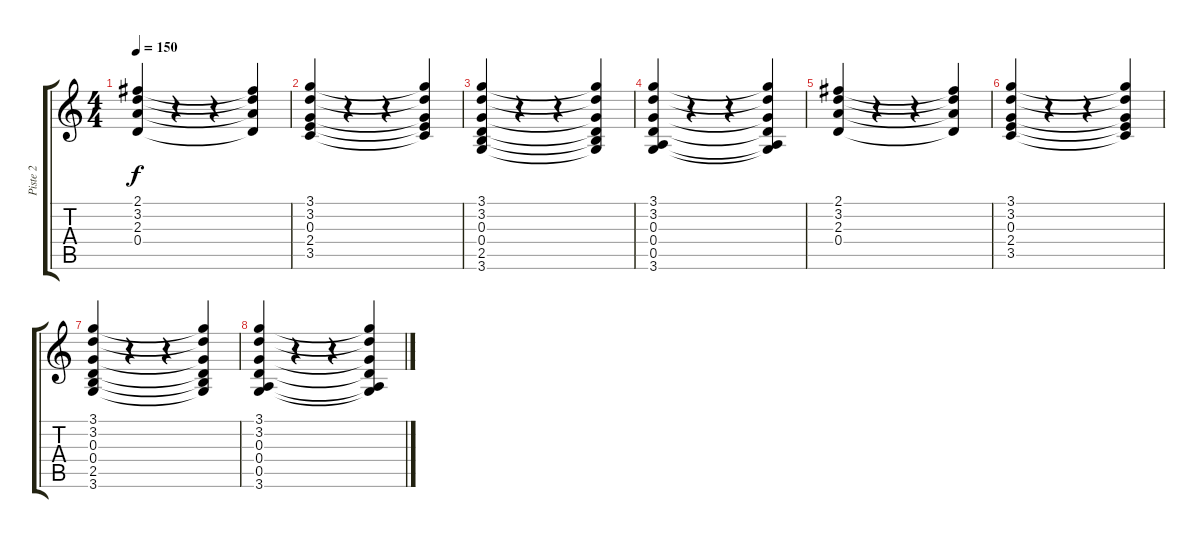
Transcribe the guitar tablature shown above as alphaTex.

\track ("Piste 2" "Piste 2") {instrument acousticguitarnylon}
\staff {score tabs}
\tuning (E4 B3 G3 D3 A2 E2) {hide}
\ts (4 4)
\tempo 150
\clef g2
\ks c
(2.1 3.2 2.3 0.4).4{dy f instrument acousticguitarnylon} r.4 r.4 (2.1{t} 3.2{t} 2.3{t} 0.4{t}).4 |
(3.1 3.2 0.3 2.4 3.5).4 r.4 r.4 (3.1{t} 3.2{t} 0.3{t} 2.4{t} 3.5{t}).4 |
(3.1 3.2 0.3 0.4 2.5 3.6).4 r.4 r.4 (3.1{t} 3.2{t} 0.3{t} 0.4{t} 2.5{t} 3.6{t}).4 |
(3.1 3.2 0.3 0.4 0.5 3.6).4 r.4 r.4 (3.1{t} 3.2{t} 0.3{t} 0.4{t} 0.5{t} 3.6{t}).4 |
(2.1 3.2 2.3 0.4).4 r.4 r.4 (2.1{t} 3.2{t} 2.3{t} 0.4{t}).4 |
(3.1 3.2 0.3 2.4 3.5).4 r.4 r.4 (3.1{t} 3.2{t} 0.3{t} 2.4{t} 3.5{t}).4 |
(3.1 3.2 0.3 0.4 2.5 3.6).4 r.4 r.4 (3.1{t} 3.2{t} 0.3{t} 0.4{t} 2.5{t} 3.6{t}).4 |
(3.1 3.2 0.3 0.4 0.5 3.6).4 r.4 r.4 (3.1{t} 3.2{t} 0.3{t} 0.4{t} 0.5{t} 3.6{t}).4
